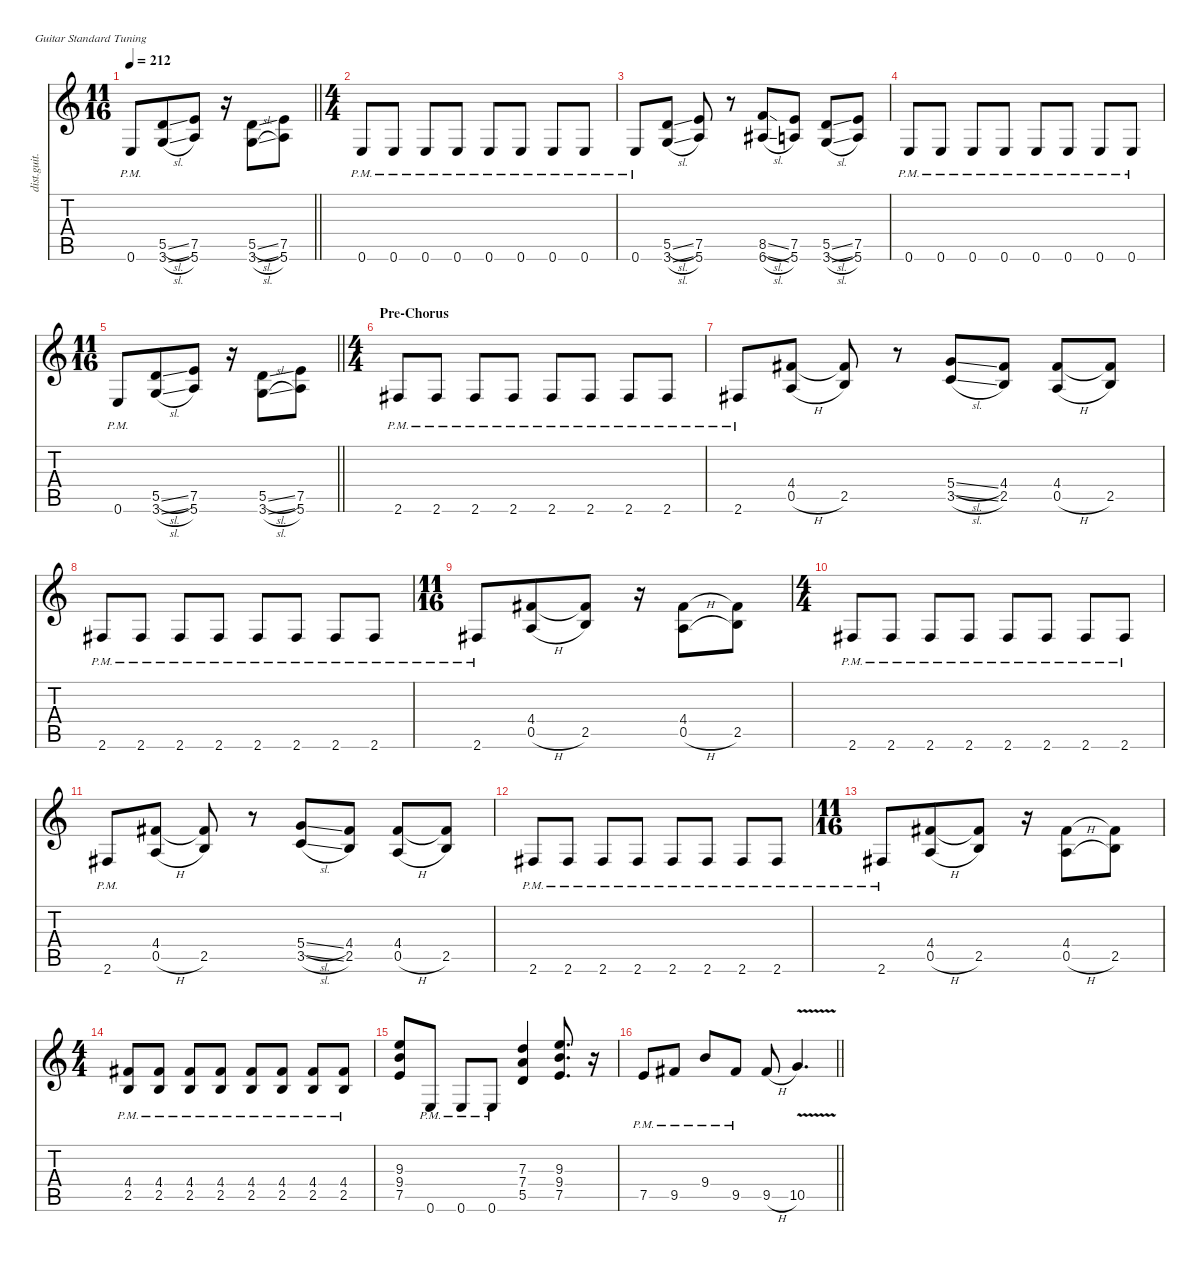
\defaultSystemsLayout 4
\hideDynamics
\bracketExtendMode nobrackets
\track ("Kirk Hammett" "dist.guit.") {mute instrument distortionguitar}
\staff {score tabs}
\tuning (E4 B3 G3 D3 A2 E2)
\ts (11 16)
\beaming (8 3 2)
\tempo 212
\clef g2
\barLineRight lightlight
\ks c
0.6{pm}.8{dy fff beam Up} (5.5{sl} 3.6{sl}).8{beam Up} (7.5 5.6).8{beam Up} r.16{beam Down} (5.5{sl} 3.6{sl}).8{beam Up} (7.5 5.6).8{dy f beam Up} |
\ts (4 4)
\beaming (8 2 2 2 2)
0.6{pm}.8{dy fff beam Up} 0.6{pm}.8{beam Up} 0.6{pm}.8{beam Up} 0.6{pm}.8{beam Up} 0.6{pm}.8{beam Up} 0.6{pm}.8{beam Up} 0.6{pm}.8{beam Up} 0.6{pm}.8{beam Up} |
0.6{pm}.8{beam Up} (5.5{sl} 3.6{sl}).8{beam Up} (7.5 5.6).8{beam Up} r.8{beam Down} (8.5{sl} 6.6{sl acc #}).8{beam Up} (7.5 5.6).8{beam Up} (5.5{sl} 3.6{sl}).8{beam Up} (7.5 5.6).8{dy f beam Up} |
0.6{pm}.8{dy fff beam Up} 0.6{pm}.8{beam Up} 0.6{pm}.8{beam Up} 0.6{pm}.8{beam Up} 0.6{pm}.8{beam Up} 0.6{pm}.8{beam Up} 0.6{pm}.8{beam Up} 0.6{pm}.8{beam Up} |
\ts (11 16)
\beaming (8 3 2)
\barLineRight lightlight
0.6{pm}.8{beam Up} (5.5{sl} 3.6{sl}).8{beam Up} (7.5 5.6).8{beam Up} r.16{beam Down} (5.5{sl} 3.6{sl}).8{beam Up} (7.5 5.6).8{dy f beam Up} |
\ts (4 4)
\beaming (8 2 2 2 2)
\section ("" "Pre-Chorus")
2.6{pm acc #}.8{dy fff beam Up} 2.6{pm acc #}.8{beam Up} 2.6{pm acc #}.8{beam Up} 2.6{pm acc #}.8{beam Up} 2.6{pm acc #}.8{beam Up} 2.6{pm acc #}.8{beam Up} 2.6{pm acc #}.8{beam Up} 2.6{pm acc #}.8{beam Up} |
2.6{pm acc #}.8{beam Up} (4.4{acc #} 0.5{h}).8{beam Up} (4.4{t acc #} 2.5).8{dy f beam Up} r.8{beam Down} (5.4{sl} 3.5{sl}).8{beam Up} (4.4{acc #} 2.5).8{dy fff beam Up} (4.4{acc #} 0.5{h}).8{beam Up} (4.4{t acc #} 2.5).8{dy f beam Up} |
2.6{pm acc #}.8{dy fff beam Up} 2.6{pm acc #}.8{beam Up} 2.6{pm acc #}.8{beam Up} 2.6{pm acc #}.8{beam Up} 2.6{pm acc #}.8{beam Up} 2.6{pm acc #}.8{beam Up} 2.6{pm acc #}.8{beam Up} 2.6{pm acc #}.8{beam Up} |
\ts (11 16)
\beaming (8 3 2)
2.6{pm acc #}.8{beam Up} (4.4{acc #} 0.5{h}).8{beam Up} (4.4{t acc #} 2.5).8{dy f beam Up} r.16{beam Down} (4.4{acc #} 0.5{h}).8{dy fff beam Up} (4.4{t acc #} 2.5).8{dy f beam Up} |
\ts (4 4)
\beaming (8 2 2 2 2)
2.6{pm acc #}.8{dy fff beam Up} 2.6{pm acc #}.8{beam Up} 2.6{pm acc #}.8{beam Up} 2.6{pm acc #}.8{beam Up} 2.6{pm acc #}.8{beam Up} 2.6{pm acc #}.8{beam Up} 2.6{pm acc #}.8{beam Up} 2.6{pm acc #}.8{beam Up} |
2.6{pm acc #}.8{beam Up} (4.4{acc #} 0.5{h}).8{beam Up} (4.4{t acc #} 2.5).8{dy f beam Up} r.8{beam Down} (5.4{sl} 3.5{sl}).8{beam Up} (4.4{acc #} 2.5).8{dy fff beam Up} (4.4{acc #} 0.5{h}).8{beam Up} (4.4{t acc #} 2.5).8{dy f beam Up} |
2.6{pm acc #}.8{dy fff beam Up} 2.6{pm acc #}.8{beam Up} 2.6{pm acc #}.8{beam Up} 2.6{pm acc #}.8{beam Up} 2.6{pm acc #}.8{beam Up} 2.6{pm acc #}.8{beam Up} 2.6{pm acc #}.8{beam Up} 2.6{pm acc #}.8{beam Up} |
\ts (11 16)
\beaming (8 3 2)
2.6{pm acc #}.8{beam Up} (4.4{acc #} 0.5{h}).8{beam Up} (4.4{t acc #} 2.5).8{dy f beam Up} r.16{beam Down} (4.4{acc #} 0.5{h}).8{dy fff beam Up} (4.4{t acc #} 2.5).8{dy f beam Up} |
\ts (4 4)
\beaming (8 2 2 2 2)
(4.4{pm acc #} 2.5{pm}).8{beam Up} (4.4{pm acc #} 2.5{pm}).8{beam Up} (4.4{pm acc #} 2.5{pm}).8{beam Up} (4.4{pm acc #} 2.5{pm}).8{beam Up} (4.4{pm acc #} 2.5{pm}).8{beam Up} (4.4{pm acc #} 2.5{pm}).8{beam Up} (4.4{pm acc #} 2.5{pm}).8{beam Up} (4.4{pm acc #} 2.5{pm}).8{beam Up} |
(9.3 9.4 7.5).8{dy fff beam Up} 0.6{pm}.8{beam Up} 0.6{pm}.8{beam Up} 0.6{pm}.8{beam Up} (7.3 7.4 5.5).4{beam Up} (9.3 9.4 7.5).8{d beam Up} r.16{beam Down} |
\barLineRight lightlight
7.5{pm}.8{beam Up} 9.5{pm acc #}.8{beam Up} 9.4{pm}.8{beam Up} 9.5{pm acc #}.8{beam Up} 9.5{h acc #}.8{beam Up} 10.5{v}.4{d beam Up}
